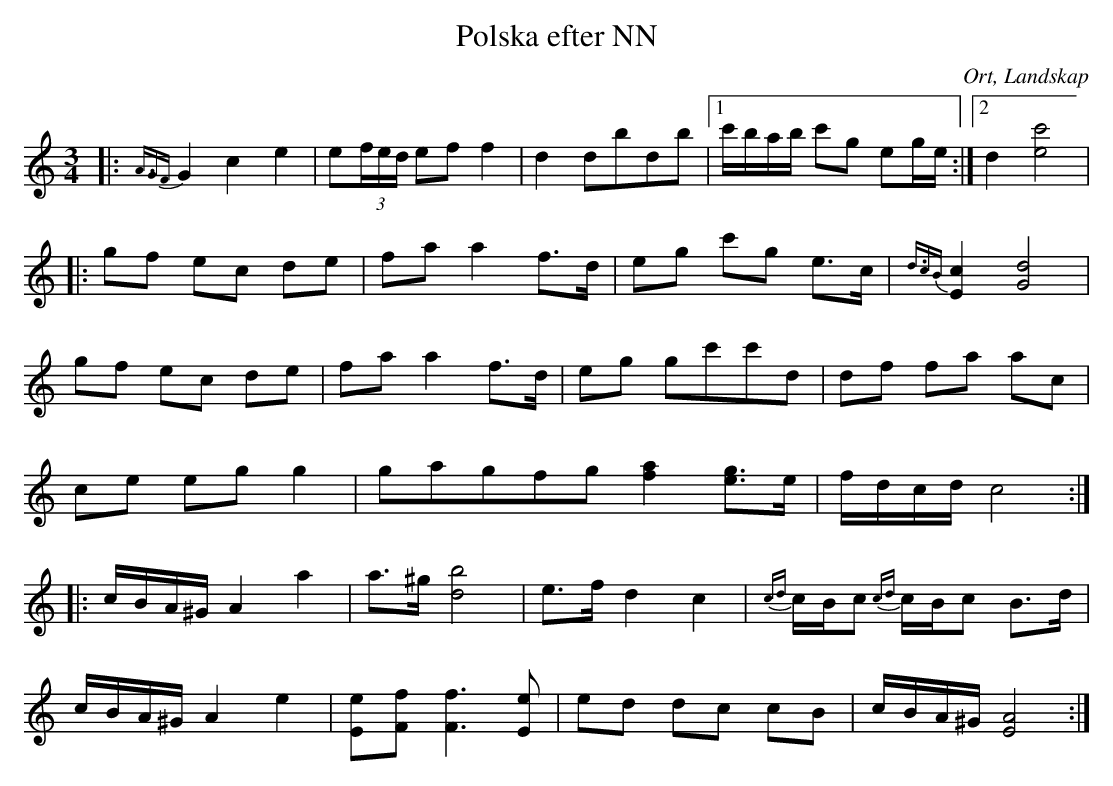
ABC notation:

X:1
T:Polska efter NN
O:Ort, Landskap
M:3/4
L:1/8
K:C
|:{A3/2GF}G2 c2 e2|e(3f/e/d/ ef f2|d2 dbdb|1 c'/b/a/b/ c'g eg/e/:|2 d2 [e4c'4]|
|:gf ec de|fa a2 f>d|eg c'g e>c|{d3/2cB}[c2E2] [G4d4]|
gf ec de|fa a2 f>d|eg gc'c'd|df fa ac|
ce eg g2|g2/5a2/5g2/5f2/5g2/5 [f2a2] [eg]>e|f/d/c/d/  c4:|
|:c/B/A/^G/ A2 a2|a>^g [d4b4]|e>f d2 c2|{c5/6d5/6}c/B/c {c5/6d5/6}c/B/c B>d|
c/B/A/^G/ A2 e2|[Ee][Ff] [F3f3] [Ee] |ed dc cB|c/B/A/^G/ [E4A4]:|
